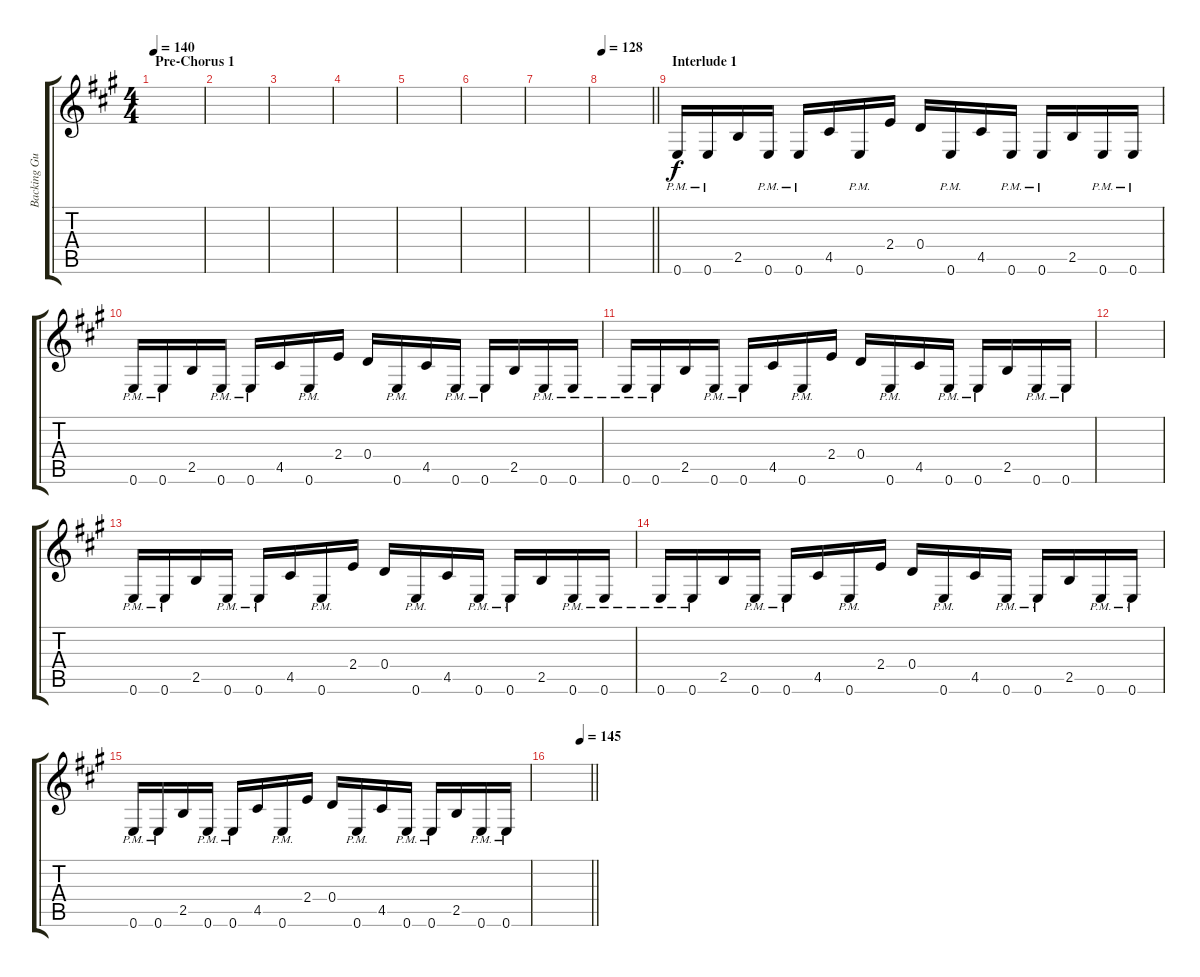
\track ("Backing Guitar" "Backing Gu") {instrument overdrivenguitar}
\staff {score tabs}
\tuning (E4 B3 G3 D3 A2 E2) {hide}
\ts (4 4)
\section ("" "Pre-Chorus 1")
\tempo 140
\clef g2
\ks a
|
|
|
|
|
|
|
\tempo 128
\barLineRight lightlight
|
\section ("" "Interlude 1")
0.6{pm}.16 0.6{pm}.16 2.5.16 0.6{pm}.16 0.6{pm}.16 4.5.16 0.6{pm}.16 2.4.16 0.4.16 0.6{pm}.16 4.5.16 0.6{pm}.16 0.6{pm}.16 2.5.16 0.6{pm}.16 0.6{pm}.16 |
0.6{pm}.16 0.6{pm}.16 2.5.16 0.6{pm}.16 0.6{pm}.16 4.5.16 0.6{pm}.16 2.4.16 0.4.16 0.6{pm}.16 4.5.16 0.6{pm}.16 0.6{pm}.16 2.5.16 0.6{pm}.16 0.6{pm}.16 |
0.6{pm}.16 0.6{pm}.16 2.5.16 0.6{pm}.16 0.6{pm}.16 4.5.16 0.6{pm}.16 2.4.16 0.4.16 0.6{pm}.16 4.5.16 0.6{pm}.16 0.6{pm}.16 2.5.16 0.6{pm}.16 0.6{pm}.16 |
|
0.6{pm}.16 0.6{pm}.16 2.5.16 0.6{pm}.16 0.6{pm}.16 4.5.16 0.6{pm}.16 2.4.16 0.4.16 0.6{pm}.16 4.5.16 0.6{pm}.16 0.6{pm}.16 2.5.16 0.6{pm}.16 0.6{pm}.16 |
0.6{pm}.16 0.6{pm}.16 2.5.16 0.6{pm}.16 0.6{pm}.16 4.5.16 0.6{pm}.16 2.4.16 0.4.16 0.6{pm}.16 4.5.16 0.6{pm}.16 0.6{pm}.16 2.5.16 0.6{pm}.16 0.6{pm}.16 |
0.6{pm}.16 0.6{pm}.16 2.5.16 0.6{pm}.16 0.6{pm}.16 4.5.16 0.6{pm}.16 2.4.16 0.4.16 0.6{pm}.16 4.5.16 0.6{pm}.16 0.6{pm}.16 2.5.16 0.6{pm}.16 0.6{pm}.16 |
\tempo (145 0.75)
\barLineRight lightlight
